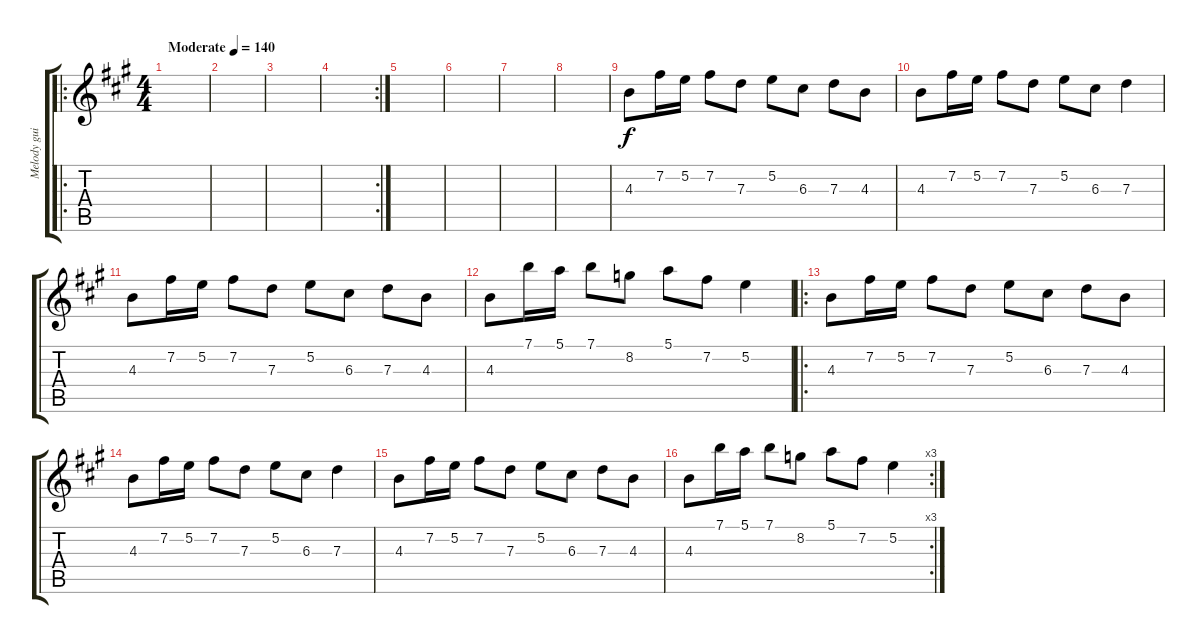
\track ("Melody guitar #2" "Melody gui") {instrument distortionguitar}
\staff {score tabs}
\tuning (E4 B3 G3 D3 A2 E2) {hide}
\ro
\ts (4 4)
\tempo (140 "Moderate")
\clef g2
\ks f#minor
|
|
|
\rc 2
|
|
|
|
|
4.3.8 7.2.16 5.2.16 7.2.8 7.3.8 5.2.8 6.3.8 7.3.8 4.3.8 |
4.3.8 7.2.16 5.2.16 7.2.8 7.3.8 5.2.8 6.3.8 7.3.4 |
4.3.8 7.2.16 5.2.16 7.2.8 7.3.8 5.2.8 6.3.8 7.3.8 4.3.8 |
4.3.8 7.1.16 5.1.16 7.1.8 8.2.8 5.1.8 7.2.8 5.2.4 |
\ro
4.3.8 7.2.16 5.2.16 7.2.8 7.3.8 5.2.8 6.3.8 7.3.8 4.3.8 |
4.3.8 7.2.16 5.2.16 7.2.8 7.3.8 5.2.8 6.3.8 7.3.4 |
4.3.8 7.2.16 5.2.16 7.2.8 7.3.8 5.2.8 6.3.8 7.3.8 4.3.8 |
\rc 3
4.3.8 7.1.16 5.1.16 7.1.8 8.2.8 5.1.8 7.2.8 5.2.4
